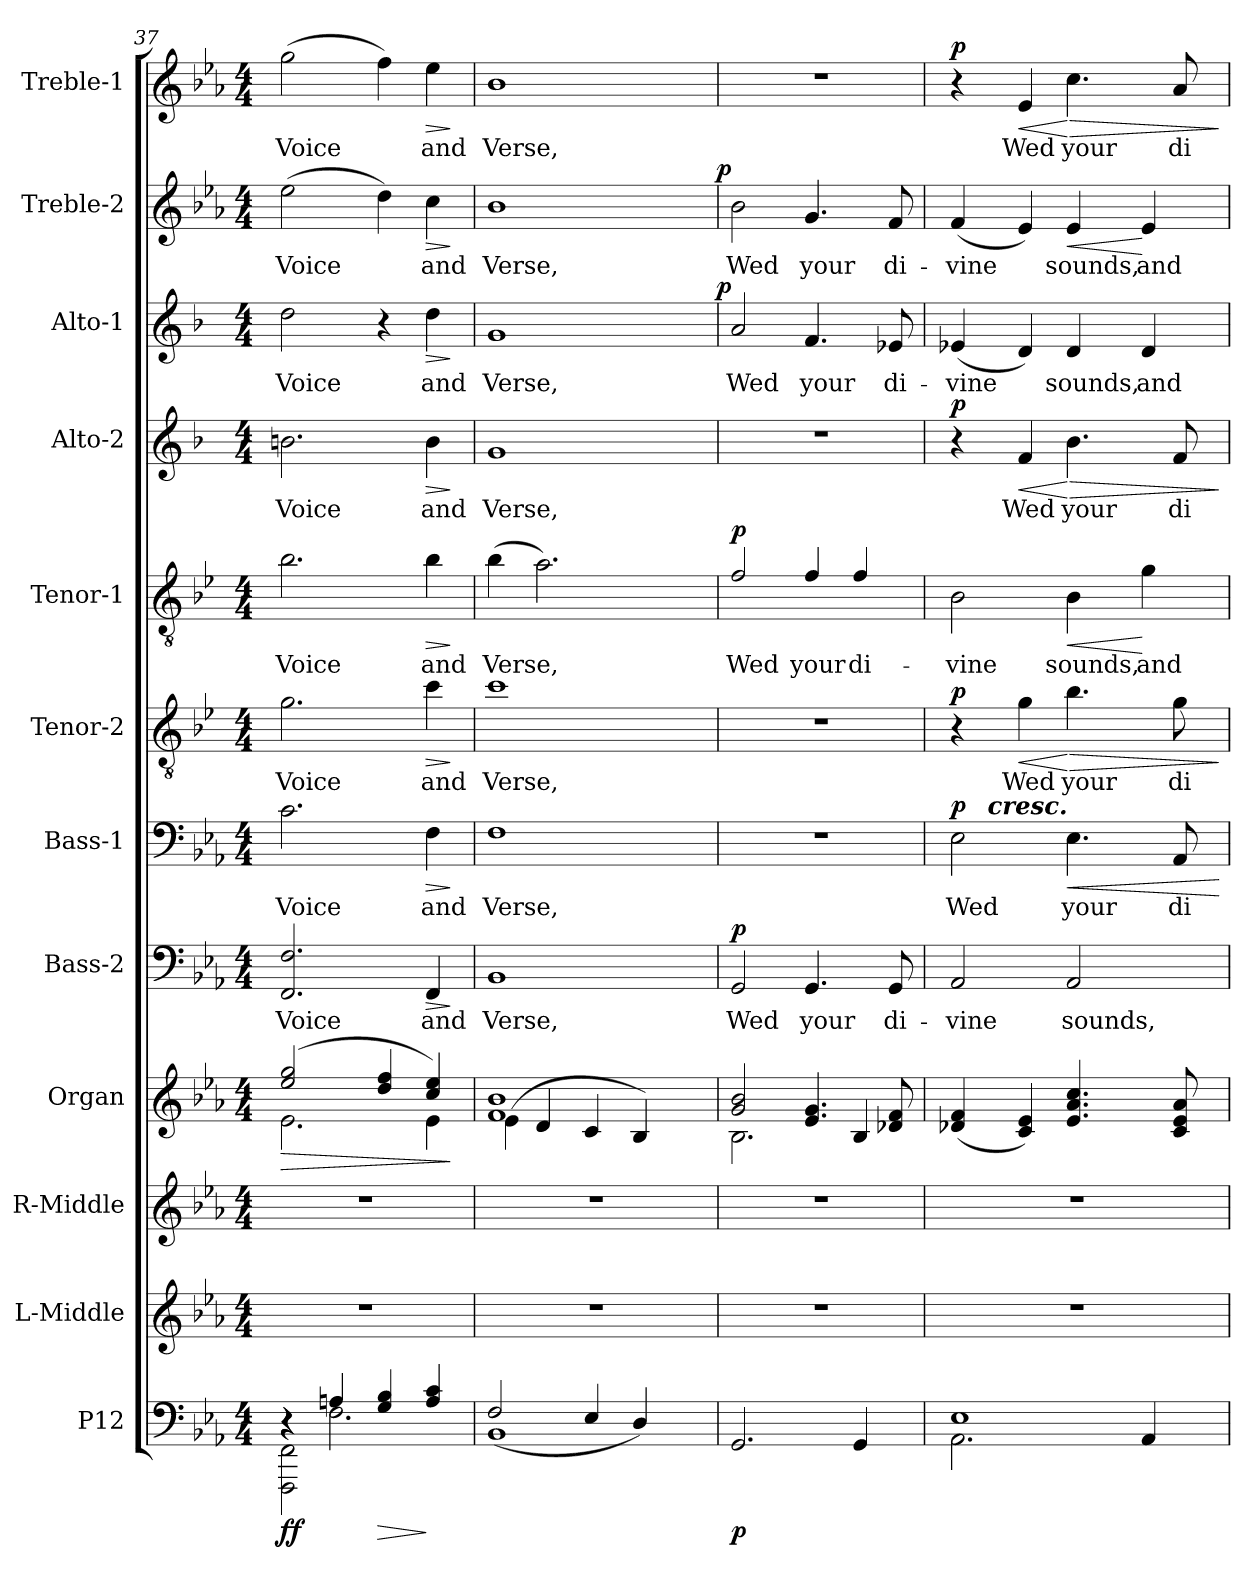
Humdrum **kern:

**kern	**dynam	**kern	**kern	**kern	**dynam	**kern	**text	**dynam	**kern	**text	**dynam	**kern	**text	**dynam	**kern	**text	**dynam	**kern	**text	**dynam	**kern	**text	**dynam	**kern	**text	**dynam	**kern	**text	**dynam
*part12	*part12	*part11	*part10	*part9	*part9	*part8	*part8	*part8	*part7	*part7	*part7	*part6	*part6	*part6	*part5	*part5	*part5	*part4	*part4	*part4	*part3	*part3	*part3	*part2	*part2	*part2	*part1	*part1	*part1
*staff12	*staff12	*staff11	*staff10	*staff9	*staff9	*staff8	*staff8	*staff8	*staff7	*staff7	*staff7	*staff6	*staff6	*staff6	*staff5	*staff5	*staff5	*staff4	*staff4	*staff4	*staff3	*staff3	*staff3	*staff2	*staff2	*staff2	*staff1	*staff1	*staff1
*I"P12	*	*I"L-Middle	*I"R-Middle	*I"Organ	*	*I"Bass-2	*	*	*I"Bass-1	*	*	*I"Tenor-2	*	*	*I"Tenor-1	*	*	*I"Alto-2	*	*	*I"Alto-1	*	*	*I"Treble-2	*	*	*I"Treble-1	*	*
*	*	*I'L-M	*	*I'Organ	*	*I'B2:	*	*	*I'B1:	*	*	*I'T2:	*	*	*I'T1:	*	*	*I'A2:	*	*	*I'A1:	*	*	*	*	*	*	*	*
*clefF4	*	*clefG2	*clefG2	*clefG2	*	*clefF4	*	*	*clefF4	*	*	*clefGv2	*	*	*clefGv2	*	*	*clefG2	*	*	*clefG2	*	*	*clefG2	*	*	*clefG2	*	*
*	*	*	*	*	*	*	*	*	*	*	*	*ITrd4c7	*	*	*ITrd4c7	*	*	*ITrd1c2	*	*	*ITrd1c2	*	*	*ITrd-7c-12	*	*	*ITrd-7c-12	*	*
*k[b-e-a-]	*	*k[b-e-a-]	*k[b-e-a-]	*k[b-e-a-]	*	*k[b-e-a-]	*	*	*k[b-e-a-]	*	*	*k[b-e-a-]	*	*	*k[b-e-a-]	*	*	*k[b-e-a-]	*	*	*k[b-e-a-]	*	*	*k[b-e-a-]	*	*	*k[b-e-a-]	*	*
*E-:	*	*E-:	*E-:	*E-:	*	*E-:	*	*	*E-:	*	*	*E-:	*	*	*E-:	*	*	*E-:	*	*	*E-:	*	*	*E-:	*	*	*E-:	*	*
*M4/4	*	*M4/4	*M4/4	*M4/4	*	*M4/4	*	*	*M4/4	*	*	*M4/4	*	*	*M4/4	*	*	*M4/4	*	*	*M4/4	*	*	*M4/4	*	*	*M4/4	*	*
=37	=37	=37	=37	=37	=37	=37	=37	=37	=37	=37	=37	=37	=37	=37	=37	=37	=37	=37	=37	=37	=37	=37	=37	=37	=37	=37	=37	=37	=37
*^	*	*	*	*^	*	*	*	*	*	*	*	*	*	*	*	*	*	*	*	*	*	*	*	*	*	*	*	*	*
*	*^	*	*	*	*	*	*	*	*	*	*	*	*	*	*	*	*	*	*	*	*	*	*	*	*	*	*	*	*	*	*
!	!	!	!	!	!	!	!	!LO:HP:b	!	!	!	!	!	!	!	!	!	!	!	!	!	!	!	!	!	!	!	!	!	!	!	!
!	!	!	!	!	!	!	!	!	!	!LO:LY:b:color=#000000	!	!	!	!	!	!	!	!	!	!	!	!	!	!	!	!	!	!	!	!	!	!
!	!	!	!	!	!	!	!	!	!	!	!	!	!LO:LY:b:color=#000000	!	!	!	!	!	!	!	!	!	!	!	!	!	!	!	!	!	!	!
!	!	!	!	!	!	!	!	!	!	!	!	!	!	!	!	!LO:LY:b:color=#000000	!	!	!	!	!	!	!	!	!	!	!	!	!	!	!	!
!	!	!	!	!	!	!	!	!	!	!	!	!	!	!	!	!	!	!	!LO:LY:b:color=#000000	!	!	!	!	!	!	!	!	!	!	!	!	!
!	!	!	!	!	!	!	!	!	!	!	!	!	!	!	!	!	!	!	!	!	!	!LO:LY:b:color=#000000	!	!	!	!	!	!	!	!	!	!
!	!	!	!	!	!	!	!	!	!	!	!	!	!	!	!	!	!	!	!	!	!	!	!	!	!LO:LY:b:color=#000000	!	!	!	!	!	!	!
!	!	!	!	!	!	!	!	!	!	!	!	!	!	!	!	!	!	!	!	!	!	!	!	!	!	!	!	!LO:LY:b:color=#000000	!	!	!	!
!	!	!	!	!	!	!	!	!	!	!	!	!	!	!	!	!	!	!	!	!	!	!	!	!	!	!	!	!	!	!	!LO:LY:b:color=#000000	!
2FFFi\ 2FFi	4r	4r	ff	1r	1r	(2ee-i/ 2ggi	2.e-i\	>	2.FFi/ 2.Fi	Voice	.	2.ci\	Voice	.	2.ci\	Voice	.	2.e-i\	Voice	.	2.ani\	Voice	.	2cci\	Voice	.	(2eee-i\	Voice	.	(2gggi\	Voice	.
.	4Ani/	2.Fi\	.	.	.	.	.	.	.	.	.	.	.	.	.	.	.	.	.	.	.	.	.	.	.	.	.	.	.	.	.	.
!	!	!	!LO:HP:b	!	!	!	!	!	!	!	!	!	!	!	!	!	!	!	!	!	!	!	!	!	!	!	!	!	!	!	!	!
2ryy	4Gi/ 4B-i	.	>	.	.	4ddi/ 4ffi	.	.	.	.	.	.	.	.	.	.	.	.	.	.	.	.	.	4r	.	.	4dddi\)	.	.	4fffi\)	.	.
!	!	!	!	!	!	!	!	!	!	!LO:LY:b:color=#000000	!LO:HP:b	!	!	!	!	!	!	!	!	!	!	!	!	!	!	!	!	!	!	!	!	!
!	!	!	!	!	!	!	!	!	!	!	!	!	!LO:LY:b:color=#000000	!LO:HP:b	!	!	!	!	!	!	!	!	!	!	!	!	!	!	!	!	!	!
!	!	!	!	!	!	!	!	!	!	!	!	!	!	!	!	!LO:LY:b:color=#000000	!LO:HP:b	!	!	!	!	!	!	!	!	!	!	!	!	!	!	!
!	!	!	!	!	!	!	!	!	!	!	!	!	!	!	!	!	!	!	!LO:LY:b:color=#000000	!LO:HP:b	!	!	!	!	!	!	!	!	!	!	!	!
!	!	!	!	!	!	!	!	!	!	!	!	!	!	!	!	!	!	!	!	!	!	!LO:LY:b:color=#000000	!LO:HP:b	!	!	!	!	!	!	!	!	!
!	!	!	!	!	!	!	!	!	!	!	!	!	!	!	!	!	!	!	!	!	!	!	!	!	!LO:LY:b:color=#000000	!LO:HP:b	!	!	!	!	!	!
!	!	!	!	!	!	!	!	!	!	!	!	!	!	!	!	!	!	!	!	!	!	!	!	!	!	!	!	!LO:LY:b:color=#000000	!LO:HP:b	!	!	!
!	!	!	!	!	!	!	!	!	!	!	!	!	!	!	!	!	!	!	!	!	!	!	!	!	!	!	!	!	!	!	!LO:LY:b:color=#000000	!LO:HP:b
.	4Ai/ 4ci	.	]	.	.	4cci/ 4ee-i)	4e-i\	.	4FFi/	and	>	4Fi\	and	>	4fi\	and	>	4e-i\	and	>	4ai\	and	>	4cci\	and	>	4ccci\	and	>	4eee-i\	and	>
*v	*v	*v	*	*	*	*v	*v	*	*	*	*	*	*	*	*	*	*	*	*	*	*	*	*	*	*	*	*	*	*	*	*	*
.	.	.	.	.	]	.	.	]	.	.	]	.	.	]	.	.	]	.	.	]	.	.	]	.	.	]	.	.	]
=38	=38	=38	=38	=38	=38	=38	=38	=38	=38	=38	=38	=38	=38	=38	=38	=38	=38	=38	=38	=38	=38	=38	=38	=38	=38	=38	=38	=38	=38
*^	*	*	*	*^	*	*	*	*	*	*	*	*	*	*	*	*	*	*	*	*	*	*	*	*	*	*	*	*	*
!	!	!	!	!	!	!	!	!	!LO:LY:b:color=#000000	!	!	!	!	!	!	!	!	!	!	!	!	!	!	!	!	!	!	!	!	!	!
!	!	!	!	!	!	!	!	!	!	!	!	!LO:LY:b:color=#000000	!	!	!	!	!	!	!	!	!	!	!	!	!	!	!	!	!	!	!
!	!	!	!	!	!	!	!	!	!	!	!	!	!	!	!LO:LY:b:color=#000000	!	!	!	!	!	!	!	!	!	!	!	!	!	!	!	!
!	!	!	!	!	!	!	!	!	!	!	!	!	!	!	!	!	!	!LO:LY:b:color=#000000	!	!	!	!	!	!	!	!	!	!	!	!	!
!	!	!	!	!	!	!	!	!	!	!	!	!	!	!	!	!	!	!	!	!	!LO:LY:b:color=#000000	!	!	!	!	!	!	!	!	!	!
!	!	!	!	!	!	!	!	!	!	!	!	!	!	!	!	!	!	!	!	!	!	!	!	!LO:LY:b:color=#000000	!	!	!	!	!	!	!
!	!	!	!	!	!	!	!	!	!	!	!	!	!	!	!	!	!	!	!	!	!	!	!	!	!	!	!LO:LY:b:color=#000000	!	!	!	!
!	!	!	!	!	!	!	!	!	!	!	!	!	!	!	!	!	!	!	!	!	!	!	!	!	!	!	!	!	!	!LO:LY:b:color=#000000	!
*	*	*	*	*	*	*	*	*	*	*	*	*	*	*	*	*	*	*	*	*	*	*	*^	*	*	*^	*	*	*	*	*
1BB-i	(2Fi/	.	1r	1r	1fi 1b-i	(4e-i\	.	1BB-i	Verse,	.	1Fi	Verse,	.	1fi	Verse,	.	(4e-i\	Verse,	.	1fi	Verse,	.	1fi	2ryy	Verse,	.	1bb-i	2ryy	Verse,	.	1bb-i	Verse,	.
.	.	.	.	.	.	4di/	.	.	.	.	.	.	.	.	.	.	2.di\)	.	.	.	.	.	.	.	.	.	.	.	.	.	.	.	.
.	4E-i/	.	.	.	.	4ci/	.	.	.	.	.	.	.	.	.	.	.	.	.	.	.	.	.	4ryy	.	.	.	4ryy	.	.	.	.	.
.	4Di/)	.	.	.	.	4B-i/)	.	.	.	.	.	.	.	.	.	.	.	.	.	.	.	.	.	8ryy	.	.	.	8ryy	.	.	.	.	.
.	.	.	.	.	.	.	.	.	.	.	.	.	.	.	.	.	.	.	.	.	.	.	.	16ryy	.	.	.	16ryy	.	.	.	.	.
.	.	.	.	.	.	.	.	.	.	.	.	.	.	.	.	.	.	.	.	.	.	.	.	32ryy	.	.	.	32ryy	.	.	.	.	.
.	.	.	.	.	.	.	.	.	.	.	.	.	.	.	.	.	.	.	.	.	.	.	.	64ryy	.	.	.	64ryy	.	.	.	.	.
.	.	.	.	.	.	.	.	.	.	.	.	.	.	.	.	.	.	.	.	.	.	.	.	128...ryy	.	.	.	128...ryy	.	.	.	.	.
.	.	.	.	.	.	.	.	.	.	.	.	.	.	.	.	.	.	.	.	.	.	.	.	1024ryy	.	p	.	1024ryy	.	p	.	.	.
*	*	*	*	*	*	*	*	*	*	*	*	*	*	*	*	*	*	*	*	*	*	*	*v	*v	*	*	*	*	*	*	*	*	*
*v	*v	*	*	*	*	*	*	*	*	*	*	*	*	*	*	*	*	*	*	*	*	*	*	*	*	*v	*v	*	*	*	*	*
=39	=39	=39	=39	=39	=39	=39	=39	=39	=39	=39	=39	=39	=39	=39	=39	=39	=39	=39	=39	=39	=39	=39	=39	=39	=39	=39	=39	=39	=39	=39
*^	*	*	*	*	*	*	*	*	*	*	*	*	*	*	*	*	*	*	*	*	*	*^	*	*	*^	*	*	*	*	*
!	!	!	!	!	!	!	!	!	!LO:LY:b:color=#000000	!	!	!	!	!	!	!	!	!	!	!	!	!	!	!	!	!	!	!	!	!	!	!	!
*	*	*	*	*	*	*	*	*	*	*	*	*	*	*	*	*	*	*	*	*	*	*	*v	*v	*	*	*	*	*	*	*	*	*
*v	*v	*	*	*	*	*	*	*	*	*	*	*	*	*	*	*	*	*	*	*	*	*	*	*	*	*v	*v	*	*	*	*	*
*^	*	*	*	*	*	*	*	*	*	*	*	*	*	*	*	*	*	*	*	*	*	*^	*	*	*^	*	*	*	*	*
!	!	!	!	!	!	!	!	!	!	!	!	!	!	!	!	!	!	!LO:LY:b:color=#000000	!	!	!	!	!	!	!	!	!	!	!	!	!	!	!
*	*	*	*	*	*	*	*	*	*	*	*	*	*	*	*	*	*	*	*	*	*	*	*v	*v	*	*	*	*	*	*	*	*	*
*v	*v	*	*	*	*	*	*	*	*	*	*	*	*	*	*	*	*	*	*	*	*	*	*	*	*	*v	*v	*	*	*	*	*
*^	*	*	*	*	*	*	*	*	*	*	*	*	*	*	*	*	*	*	*	*	*	*^	*	*	*^	*	*	*	*	*
!	!	!	!	!	!	!	!	!	!	!	!	!	!	!	!	!	!	!	!	!	!	!	!	!	!LO:LY:b:color=#000000	!	!	!	!	!	!	!	!
*	*	*	*	*	*	*	*	*	*	*	*	*	*	*	*	*	*	*	*	*	*	*	*v	*v	*	*	*	*	*	*	*	*	*
*v	*v	*	*	*	*	*	*	*	*	*	*	*	*	*	*	*	*	*	*	*	*	*	*	*	*	*v	*v	*	*	*	*	*
*^	*	*	*	*	*	*	*	*	*	*	*	*	*	*	*	*	*	*	*	*	*	*^	*	*	*^	*	*	*	*	*
!	!	!	!	!	!	!	!	!	!	!	!	!	!	!	!	!	!	!	!	!	!	!	!	!	!	!	!	!	!LO:LY:b:color=#000000	!	!	!	!
*	*	*	*	*	*	*	*	*	*	*	*	*	*	*	*	*	*	*	*	*	*	*	*v	*v	*	*	*	*	*	*	*	*	*
*v	*v	*	*	*	*	*	*	*	*	*	*	*	*	*	*	*	*	*	*	*	*	*	*	*	*	*v	*v	*	*	*	*	*
2.GGi/	p	1r	1r	2gi/ 2b-i	2.B-i\	.	2GGi/	Wed	p	1r	.	.	1r	.	.	2B-i/	Wed	p	1r	.	.	2gi/	Wed	.	2bb-i\	Wed	.	1r	.	.
!	!	!	!	!	!	!	!	!LO:LY:b:color=#000000	!	!	!	!	!	!	!	!	!	!	!	!	!	!	!	!	!	!	!	!	!	!
!	!	!	!	!	!	!	!	!	!	!	!	!	!	!	!	!	!LO:LY:b:color=#000000	!	!	!	!	!	!	!	!	!	!	!	!	!
!	!	!	!	!	!	!	!	!	!	!	!	!	!	!	!	!	!	!	!	!	!	!	!LO:LY:b:color=#000000	!	!	!	!	!	!	!
!	!	!	!	!	!	!	!	!	!	!	!	!	!	!	!	!	!	!	!	!	!	!	!	!	!	!LO:LY:b:color=#000000	!	!	!	!
.	.	.	.	4.e-i/ 4.gi	.	.	4.GGi/	your	.	.	.	.	.	.	.	4B-i/	your	.	.	.	.	4.e-i/	your	.	4.ggi/	your	.	.	.	.
!	!	!	!	!	!	!	!	!	!	!	!	!	!	!	!	!	!LO:LY:b:color=#000000	!	!	!	!	!	!	!	!	!	!	!	!	!
4GGi/	.	.	.	.	4B-i/	.	.	.	.	.	.	.	.	.	.	4B-i/	di-	.	.	.	.	.	.	.	.	.	.	.	.	.
!	!	!	!	!	!	!	!	!LO:LY:b:color=#000000	!	!	!	!	!	!	!	!	!	!	!	!	!	!	!	!	!	!	!	!	!	!
!	!	!	!	!	!	!	!	!	!	!	!	!	!	!	!	!	!	!	!	!	!	!	!LO:LY:b:color=#000000	!	!	!	!	!	!	!
!	!	!	!	!	!	!	!	!	!	!	!	!	!	!	!	!	!	!	!	!	!	!	!	!	!	!LO:LY:b:color=#000000	!	!	!	!
.	.	.	.	8d-Xi/ 8fi	.	.	8GGi/	di-	.	.	.	.	.	.	.	.	.	.	.	.	.	8d-Xi/	di-	.	8ffi/	di-	.	.	.	.
*	*	*	*	*v	*v	*	*	*	*	*	*	*	*	*	*	*	*	*	*	*	*	*	*	*	*	*	*	*	*	*
=40	=40	=40	=40	=40	=40	=40	=40	=40	=40	=40	=40	=40	=40	=40	=40	=40	=40	=40	=40	=40	=40	=40	=40	=40	=40	=40	=40	=40	=40
*^	*	*	*	*	*	*	*	*	*	*	*	*	*	*	*	*	*	*	*	*	*	*	*	*	*	*	*	*	*
!	!	!	!	!	!	!	!	!LO:LY:b:color=#000000	!	!	!	!	!	!	!	!	!	!	!	!	!	!	!	!	!	!	!	!	!	!
!	!	!	!	!	!	!	!	!	!	!	!LO:LY:b:color=#000000	!	!	!	!	!	!	!	!	!	!	!	!	!	!	!	!	!	!	!
!	!	!	!	!	!	!	!	!	!	!	!	!	!	!	!	!	!LO:LY:b:color=#000000	!	!	!	!	!	!	!	!	!	!	!	!	!
!	!	!	!	!	!	!	!	!	!	!	!	!	!	!	!	!	!	!	!	!	!	!	!LO:LY:b:color=#000000	!	!	!	!	!	!	!
!	!	!	!	!	!	!	!	!	!	!	!	!	!	!	!	!	!	!	!	!	!	!	!	!	!	!LO:LY:b:color=#000000	!	!	!	!
*	*	*	*	*	*	*	*	*	*	*^	*	*	*	*	*	*	*	*	*	*	*	*	*	*	*	*	*	*	*	*
2.AA-i\	1E-i	.	1r	1r	(4d-Xi/ 4fi	.	2AA-i/	-vine	.	2E-i\	8ryy	Wed	p	4r	.	p	2E-i\	-vine	.	4r	.	p	(4d-Xi/	-vine	.	(4ffi/	-vine	.	4r	.	p
.	.	.	.	.	.	.	.	.	.	.	256.ryy	.	.	.	.	.	.	.	.	.	.	.	.	.	.	.	.	.	.	.	.
!	!	!	!	!	!	!	!	!	!	!	!LO:TX:a:Bi:t=cresc.	!	!	!	!	!	!	!	!	!	!	!	!	!	!	!	!	!	!	!	!
.	.	.	.	.	.	.	.	.	.	.	2ryy	.	.	.	.	.	.	.	.	.	.	.	.	.	.	.	.	.	.	.	.
!	!	!	!	!	!	!	!	!	!	!	!	!	!	!	!LO:LY:b:color=#000000	!LO:HP:b	!	!	!	!	!	!	!	!	!	!	!	!	!	!	!
!	!	!	!	!	!	!	!	!	!	!	!	!	!	!	!	!	!	!	!	!	!LO:LY:b:color=#000000	!LO:HP:b	!	!	!	!	!	!	!	!	!
!	!	!	!	!	!	!	!	!	!	!	!	!	!	!	!	!	!	!	!	!	!	!	!	!	!	!	!	!	!	!LO:LY:b:color=#000000	!LO:HP:b
.	.	.	.	.	4ci/ 4e-i)	.	.	.	.	.	.	.	.	4ci\	Wed	<	.	.	.	4e-i/	Wed	<	4ci/)	.	.	4ee-i/)	.	.	4ee-i/	Wed	<
!	!	!	!	!	!	!	!	!LO:LY:b:color=#000000	!	!	!	!	!	!	!	!	!	!	!	!	!	!	!	!	!	!	!	!	!	!	!
!	!	!	!	!	!	!	!	!	!	!	!	!LO:LY:b:color=#000000	!LO:HP:b	!	!	!	!	!	!	!	!	!	!	!	!	!	!	!	!	!	!
!	!	!	!	!	!	!	!	!	!	!	!	!	!	!	!LO:LY:b:color=#000000	!LO:HP:n=1:b	!	!	!	!	!	!	!	!	!	!	!	!	!	!	!
!	!	!	!	!	!	!	!	!	!	!	!	!	!	!	!	!	!	!LO:LY:b:color=#000000	!LO:HP:b	!	!	!	!	!	!	!	!	!	!	!	!
!	!	!	!	!	!	!	!	!	!	!	!	!	!	!	!	!	!	!	!	!	!LO:LY:b:color=#000000	!LO:HP:n=1:b	!	!	!	!	!	!	!	!	!
!	!	!	!	!	!	!	!	!	!	!	!	!	!	!	!	!	!	!	!	!	!	!	!	!LO:LY:b:color=#000000	!	!	!	!	!	!	!
!	!	!	!	!	!	!	!	!	!	!	!	!	!	!	!	!	!	!	!	!	!	!	!	!	!	!	!LO:LY:b:color=#000000	!LO:HP:b	!	!	!
!	!	!	!	!	!	!	!	!	!	!	!	!	!	!	!	!	!	!	!	!	!	!	!	!	!	!	!	!	!	!LO:LY:b:color=#000000	!LO:HP:n=1:b
.	.	.	.	.	4.e-i/ 4.a-i 4.cci	.	2AA-i/	sounds,	.	4.E-i\	.	your	<	4.e-i\	your	[ >	4E-i\	sounds,	<	4.a-i\	your	[ >	4ci/	sounds,	.	4ee-i/	sounds,	<	4.ccci\	your	[ >
.	.	.	.	.	.	.	.	.	.	.	4ryy	.	.	.	.	.	.	.	.	.	.	.	.	.	.	.	.	.	.	.	.
!	!	!	!	!	!	!	!	!	!	!	!	!	!	!	!	!	!	!LO:LY:b:color=#000000	!	!	!	!	!	!	!	!	!	!	!	!	!
!	!	!	!	!	!	!	!	!	!	!	!	!	!	!	!	!	!	!	!	!	!	!	!	!LO:LY:b:color=#000000	!	!	!	!	!	!	!
!	!	!	!	!	!	!	!	!	!	!	!	!	!	!	!	!	!	!	!	!	!	!	!	!	!	!	!LO:LY:b:color=#000000	!	!	!	!
4AA-i/	.	.	.	.	.	.	.	.	.	.	.	.	.	.	.	.	4ci\	and	[	.	.	.	4ci/	and	.	4ee-i/	and	[	.	.	.
!	!	!	!	!	!	!	!	!	!	!	!	!LO:LY:b:color=#000000	!	!	!	!	!	!	!	!	!	!	!	!	!	!	!	!	!	!	!
!	!	!	!	!	!	!	!	!	!	!	!	!	!	!	!LO:LY:b:color=#000000	!	!	!	!	!	!	!	!	!	!	!	!	!	!	!	!
!	!	!	!	!	!	!	!	!	!	!	!	!	!	!	!	!	!	!	!	!	!LO:LY:b:color=#000000	!	!	!	!	!	!	!	!	!	!
!	!	!	!	!	!	!	!	!	!	!	!	!	!	!	!	!	!	!	!	!	!	!	!	!	!	!	!	!	!	!LO:LY:b:color=#000000	!
.	.	.	.	.	8ci/ 8e-i 8a-i	.	.	.	.	8AA-i/	.	di-	.	8ci\	di-	.	.	.	.	8e-i/	di-	.	.	.	.	.	.	.	8aa-i/	di-	.
.	.	.	.	.	.	.	.	.	.	.	16ryy	.	.	.	.	.	.	.	.	.	.	.	.	.	.	.	.	.	.	.	.
.	.	.	.	.	.	.	.	.	.	.	32ryy	.	.	.	.	.	.	.	.	.	.	.	.	.	.	.	.	.	.	.	.
.	.	.	.	.	.	.	.	.	.	.	64ryy	.	.	.	.	.	.	.	.	.	.	.	.	.	.	.	.	.	.	.	.
.	.	.	.	.	.	.	.	.	.	.	128ryy	.	.	.	.	.	.	.	.	.	.	.	.	.	.	.	.	.	.	.	.
.	.	.	.	.	.	.	.	.	.	.	512ryy	.	.	.	.	.	.	.	.	.	.	.	.	.	.	.	.	.	.	.	.
*v	*v	*	*	*	*	*	*	*	*	*	*	*	*	*	*	*	*	*	*	*	*	*	*	*	*	*	*	*	*	*	*
.	.	.	.	.	.	.	.	.	.	.	.	[	.	.	]	.	.	.	.	.	]	.	.	.	.	.	.	.	.	]
*	*	*	*	*	*	*	*	*	*v	*v	*	*	*	*	*	*	*	*	*	*	*	*	*	*	*	*	*	*	*	*
=	=	=	=	=	=	=	=	=	=	=	=	=	=	=	=	=	=	=	=	=	=	=	=	=	=	=	=	=	=
*-	*-	*-	*-	*-	*-	*-	*-	*-	*-	*-	*-	*-	*-	*-	*-	*-	*-	*-	*-	*-	*-	*-	*-	*-	*-	*-	*-	*-	*-
